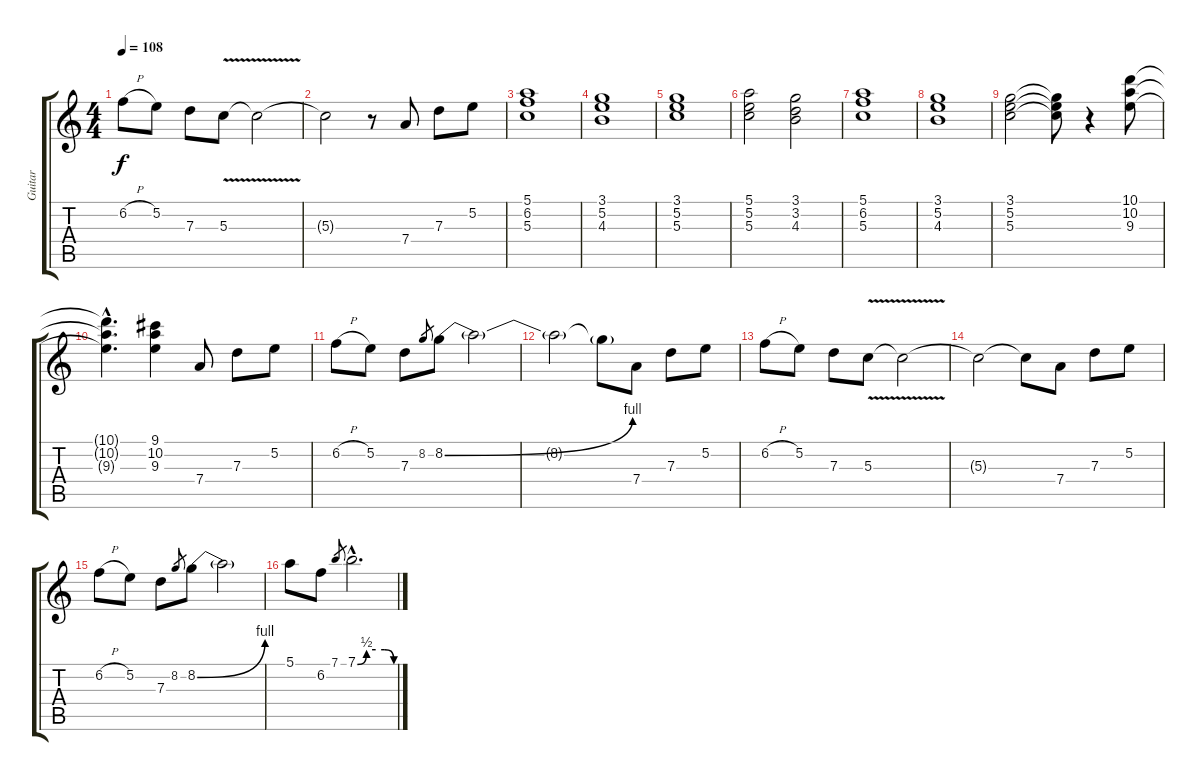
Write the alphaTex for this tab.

\track ("Guitar" "Guitar") {instrument overdrivenguitar}
\staff {score tabs}
\tuning (E4 B3 G3 D3 A2 E2) {hide}
\ts (4 4)
\tempo 108
\clef g2
\ks c
6.2{h}.8{dy f} 5.2.8 7.3.8 5.3{v}.8 5.3{t}.2 |
5.3{t}.2 r.8 7.4.8 7.3.8 5.2.8 |
(5.1 6.2 5.3).1 |
(3.1 5.2 4.3).1 |
(3.1 5.2 5.3).1 |
(5.1 5.2 5.3).2 (3.1 3.2 4.3).2 |
(5.1 6.2 5.3).1 |
(3.1 5.2 4.3).1 |
(3.1 5.2 5.3).2 (3.1{t} 5.2{t} 5.3{t}).8 r.4 (10.1 10.2 9.3).8 |
(10.1{hac t} 10.2{hac t} 9.3{hac t}).4{d} (9.1 10.2 9.3).4 7.4.8 7.3.8 5.2.8 |
6.2{h}.8{volume 14} 5.2.8 7.3.8 8.2.8{gr} 8.2{be (bend 0 0 60 4)}.8 8.2{t}.2 |
8.2{t}.2 8.2{t}.8 7.4.8 7.3.8 5.2.8 |
6.2{h}.8 5.2.8 7.3.8 5.3{v}.8 5.3{t}.2 |
5.3{t}.2 5.3{t}.8 7.4.8 7.3.8 5.2.8 |
6.2{h}.8 5.2.8 7.3.8 8.2.8{gr} 8.2{be (bend 0 0 60 4)}.8 8.2{t}.2 |
5.1.8 6.2.8 7.1.8{gr} 7.1{be (custom 0 0 15 2 30 2 45 2 60 0) hac}.2{d}
